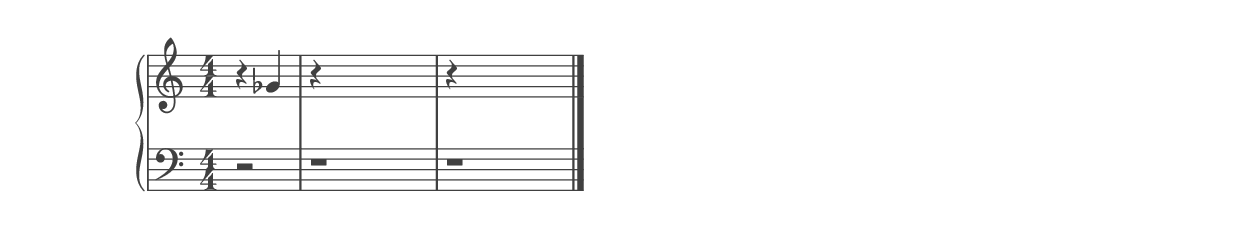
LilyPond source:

%% ----------------------------------------------------------------------------
%% Generated on: 2019 January 05
%% Note Name: G4b
%% Octave: 4
%% Clef: treble
%% Filename: 084-46-4-treble-G4b
%% ----------------------------------------------------------------------------

\version "2.19.82"

\include "../piano_note_colors.ly"

\header {
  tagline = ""
}

upper = {
  \clef treble
  \numericTimeSignature
  % treble note
  r4 ges'4
  % treble octave (hidden)
  r4 \hideNotes ges4 ges'4 ges''4
  % treble octave (hidden) repeat
  \unHideNotes
  r4 \hideNotes ges4 ges'4 ges''4
  \bar "|."
}

lower = {
  \clef bass
  \numericTimeSignature
  % bass note in color
  r2
  % bass octave (hidden)
  r1
  % bass octave (hidden) repeat
  \unHideNotes
  r1
}

\score {
  \new PianoStaff <<
    \context Score
    \applyContext #(override-color-for-all-grobs default-black)
    \time 4/4
    \partial 2
    \new Staff = upper { \upper }
    \new Staff = lower { \lower }
  >>
  \layout { }
  \midi { }
}